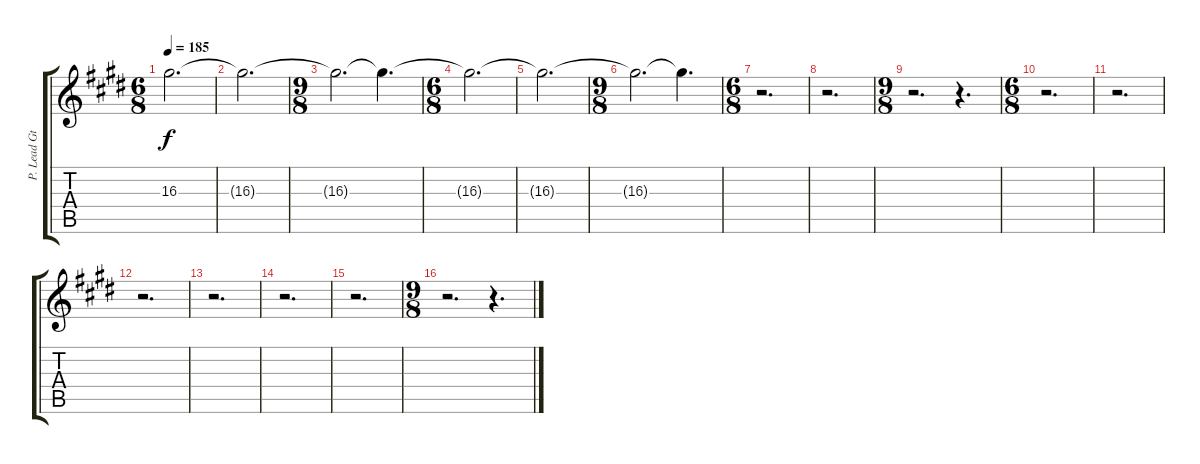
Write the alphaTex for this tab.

\track ("P. Lead Gtr./T.Rogers Keys" "P. Lead Gt") {instrument distortionguitar}
\staff {score tabs}
\tuning (Db4 Ab3 E3 B2 Gb2 Db2) {hide}
\ts (6 8)
\tempo 185
\clef g2
\ks c#minor
16.3.2{d dy f} |
16.3{t}.2{d} |
\ts (9 8)
16.3{t}.2{d volume 0} 16.3{t}.4{d} |
\ts (6 8)
16.3{t}.2{d} |
16.3{t}.2{d} |
\ts (9 8)
16.3{t}.2{d} 16.3{t}.4{d} |
\ts (6 8)
r.2{d} |
r.2{d} |
\ts (9 8)
r.2{d} r.4{d} |
\ts (6 8)
r.2{d} |
r.2{d} |
r.2{d} |
r.2{d} |
r.2{d} |
r.2{d} |
\ts (9 8)
r.2{d} r.4{d}
